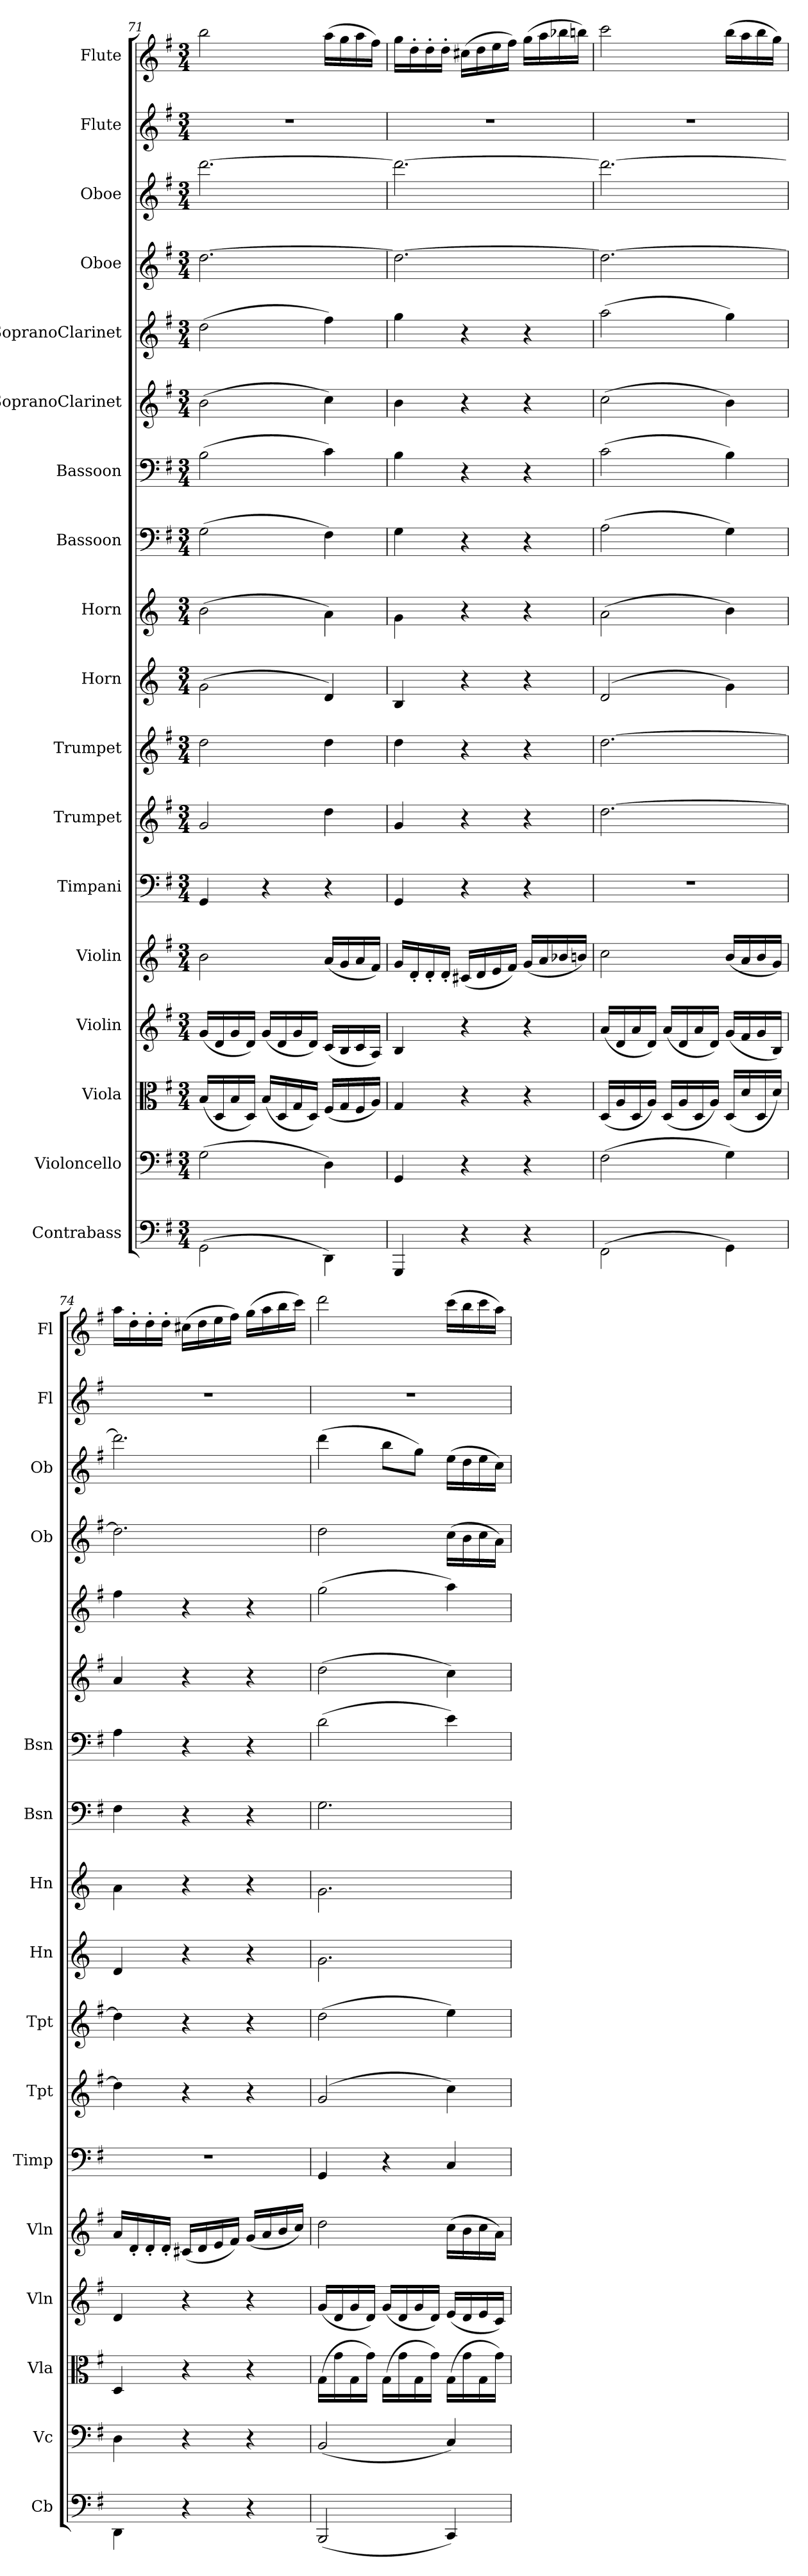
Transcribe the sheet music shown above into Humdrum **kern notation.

**kern	**kern	**kern	**kern	**kern	**kern	**kern	**kern	**kern	**kern	**kern	**kern	**kern	**kern	**kern	**kern	**kern	**kern
*part18	*part17	*part16	*part15	*part14	*part13	*part12	*part11	*part10	*part9	*part8	*part7	*part6	*part5	*part4	*part3	*part2	*part1
*staff18	*staff17	*staff16	*staff15	*staff14	*staff13	*staff12	*staff11	*staff10	*staff9	*staff8	*staff7	*staff6	*staff5	*staff4	*staff3	*staff2	*staff1
*I"Contrabass	*I"Violoncello	*I"Viola	*I"Violin	*I"Violin	*I"Timpani	*I"Trumpet	*I"Trumpet	*I"Horn	*I"Horn	*I"Bassoon	*I"Bassoon	*I"SopranoClarinet	*I"SopranoClarinet	*I"Oboe	*I"Oboe	*I"Flute	*I"Flute
*I'Cb	*I'Vc	*I'Vla	*I'Vln	*I'Vln	*I'Timp	*I'Tpt	*I'Tpt	*I'Hn	*I'Hn	*I'Bsn	*I'Bsn	*	*	*I'Ob	*I'Ob	*I'Fl	*I'Fl
*clefF4	*clefF4	*clefC3	*clefG2	*clefG2	*clefF4	*clefG2	*clefG2	*clefG2	*clefG2	*clefF4	*clefF4	*clefG2	*clefG2	*clefG2	*clefG2	*clefG2	*clefG2
*k[f#]	*k[f#]	*k[f#]	*k[f#]	*k[f#]	*k[f#]	*k[f#]	*k[f#]	*k[]	*k[]	*k[f#]	*k[f#]	*k[f#]	*k[f#]	*k[f#]	*k[f#]	*k[f#]	*k[f#]
*M3/4	*M3/4	*M3/4	*M3/4	*M3/4	*M3/4	*M3/4	*M3/4	*M3/4	*M3/4	*M3/4	*M3/4	*M3/4	*M3/4	*M3/4	*M3/4	*M3/4	*M3/4
=71	=71	=71	=71	=71	=71	=71	=71	=71	=71	=71	=71	=71	=71	=71	=71	=71	=71
(2GG\	(2G\	(16B/LL	(16g/LL	2b\	4GG/	2g/	2dd\	(2g\	(2b\	(2G\	(2B\	(2b\	(2dd\	[2.dd\	[2.ddd\	2.r	2bb\
.	.	16D/	16d/	.	.	.	.	.	.	.	.	.	.	.	.	.	.
.	.	16B/	16g/	.	.	.	.	.	.	.	.	.	.	.	.	.	.
.	.	16D/JJ)	16d/JJ)	.	.	.	.	.	.	.	.	.	.	.	.	.	.
.	.	(16B/LL	(16g/LL	.	4r	.	.	.	.	.	.	.	.	.	.	.	.
.	.	16D/	16d/	.	.	.	.	.	.	.	.	.	.	.	.	.	.
.	.	16G/	16g/	.	.	.	.	.	.	.	.	.	.	.	.	.	.
.	.	16D/JJ)	16d/JJ)	.	.	.	.	.	.	.	.	.	.	.	.	.	.
4DD\)	4D\)	(16F#/LL	(16c/LL	(16a/LL	4r	4dd\	4dd\	4d/)	4a\)	4F#\)	4c\)	4cc\)	4ff#\)	.	.	.	(16aa\LL
.	.	16G/	16B/	16g/	.	.	.	.	.	.	.	.	.	.	.	.	16gg\
.	.	16F#/	16c/	16a/	.	.	.	.	.	.	.	.	.	.	.	.	16aa\
.	.	16A/JJ)	16A/JJ)	16f#/JJ)	.	.	.	.	.	.	.	.	.	.	.	.	16ff#\JJ)
=72	=72	=72	=72	=72	=72	=72	=72	=72	=72	=72	=72	=72	=72	=72	=72	=72	=72
4GGG/	4GG/	4G/	4B/	16g/LL	4GG/	4g/	4dd\	4B/	4g\	4G\	4B\	4b\	4gg\	2.dd\_	2.ddd\_	2.r	16gg\LL
.	.	.	.	16d'/	.	.	.	.	.	.	.	.	.	.	.	.	16dd'\
.	.	.	.	16d'/	.	.	.	.	.	.	.	.	.	.	.	.	16dd'\
.	.	.	.	16d'/JJ	.	.	.	.	.	.	.	.	.	.	.	.	16dd'\JJ
4r	4r	4r	4r	(16c#X/LL	4r	4r	4r	4r	4r	4r	4r	4r	4r	.	.	.	(16cc#X\LL
.	.	.	.	16d/	.	.	.	.	.	.	.	.	.	.	.	.	16dd\
.	.	.	.	16e/	.	.	.	.	.	.	.	.	.	.	.	.	16ee\
.	.	.	.	16f#/JJ)	.	.	.	.	.	.	.	.	.	.	.	.	16ff#\JJ)
4r	4r	4r	4r	(16g/LL	4r	4r	4r	4r	4r	4r	4r	4r	4r	.	.	.	(16gg\LL
.	.	.	.	16a/	.	.	.	.	.	.	.	.	.	.	.	.	16aa\
.	.	.	.	16b-X/	.	.	.	.	.	.	.	.	.	.	.	.	16bb-X\
.	.	.	.	16bn/JJ)	.	.	.	.	.	.	.	.	.	.	.	.	16bbn\JJ)
=73	=73	=73	=73	=73	=73	=73	=73	=73	=73	=73	=73	=73	=73	=73	=73	=73	=73
(2FF#\	(2F#\	(16D/LL	(16a/LL	2cc\	2.r	[2.dd\	[2.dd\	(2d/	(2a\	(2A\	(2c\	(2cc\	(2aa\	2.dd\_	2.ddd\_	2.r	2ccc\
.	.	16A/	16d/	.	.	.	.	.	.	.	.	.	.	.	.	.	.
.	.	16D/	16a/	.	.	.	.	.	.	.	.	.	.	.	.	.	.
.	.	16A/JJ)	16d/JJ)	.	.	.	.	.	.	.	.	.	.	.	.	.	.
.	.	(16D/LL	(16a/LL	.	.	.	.	.	.	.	.	.	.	.	.	.	.
.	.	16A/	16d/	.	.	.	.	.	.	.	.	.	.	.	.	.	.
.	.	16D/	16a/	.	.	.	.	.	.	.	.	.	.	.	.	.	.
.	.	16A/JJ)	16d/JJ)	.	.	.	.	.	.	.	.	.	.	.	.	.	.
4GG\)	4G\)	(16D/LL	(16g/LL	(16b/LL	.	.	.	4g\)	4b\)	4G\)	4B\)	4b\)	4gg\)	.	.	.	(16bb\LL
.	.	16d/	16f#/	16a/	.	.	.	.	.	.	.	.	.	.	.	.	16aa\
.	.	16D/	16g/	16b/	.	.	.	.	.	.	.	.	.	.	.	.	16bb\
.	.	16d/JJ)	16B/JJ)	16g/JJ)	.	.	.	.	.	.	.	.	.	.	.	.	16gg\JJ)
=74	=74	=74	=74	=74	=74	=74	=74	=74	=74	=74	=74	=74	=74	=74	=74	=74	=74
4DD\	4D\	4D/	4d/	16a/LL	2.r	4dd\]	4dd\]	4d/	4a\	4F#\	4A\	4a/	4ff#\	2.dd\]	2.ddd\]	2.r	16aa\LL
.	.	.	.	16d'/	.	.	.	.	.	.	.	.	.	.	.	.	16dd'\
.	.	.	.	16d'/	.	.	.	.	.	.	.	.	.	.	.	.	16dd'\
.	.	.	.	16d'/JJ	.	.	.	.	.	.	.	.	.	.	.	.	16dd'\JJ
4r	4r	4r	4r	(16c#X/LL	.	4r	4r	4r	4r	4r	4r	4r	4r	.	.	.	(16cc#X\LL
.	.	.	.	16d/	.	.	.	.	.	.	.	.	.	.	.	.	16dd\
.	.	.	.	16e/	.	.	.	.	.	.	.	.	.	.	.	.	16ee\
.	.	.	.	16f#/JJ)	.	.	.	.	.	.	.	.	.	.	.	.	16ff#\JJ)
4r	4r	4r	4r	(16g/LL	.	4r	4r	4r	4r	4r	4r	4r	4r	.	.	.	(16gg\LL
.	.	.	.	16a/	.	.	.	.	.	.	.	.	.	.	.	.	16aa\
.	.	.	.	16b/	.	.	.	.	.	.	.	.	.	.	.	.	16bb\
.	.	.	.	16cc/JJ)	.	.	.	.	.	.	.	.	.	.	.	.	16ccc\JJ)
=75	=75	=75	=75	=75	=75	=75	=75	=75	=75	=75	=75	=75	=75	=75	=75	=75	=75
(2BBB/	(2BB/	(16G\LL	(16g/LL	2dd\	4GG/	(2g/	(2dd\	2.g\	2.g\	2.G\	(2d\	(2dd\	(2gg\	2dd\	(4ddd\	2.r	2ddd\
.	.	16g\	16d/	.	.	.	.	.	.	.	.	.	.	.	.	.	.
.	.	16G\	16g/	.	.	.	.	.	.	.	.	.	.	.	.	.	.
.	.	16g\JJ)	16d/JJ)	.	.	.	.	.	.	.	.	.	.	.	.	.	.
.	.	(16G\LL	(16g/LL	.	4r	.	.	.	.	.	.	.	.	.	8bb\L	.	.
.	.	16g\	16d/	.	.	.	.	.	.	.	.	.	.	.	.	.	.
.	.	16G\	16g/	.	.	.	.	.	.	.	.	.	.	.	8gg\J)	.	.
.	.	16g\JJ)	16d/JJ)	.	.	.	.	.	.	.	.	.	.	.	.	.	.
4CC/)	4C/)	(16G\LL	(16e/LL	(16cc\LL	4C/	4cc\)	4ee\)	.	.	.	4e\)	4cc\)	4aa\)	(16cc\LL	(16ee\LL	.	(16ccc\LL
.	.	16g\	16d/	16b\	.	.	.	.	.	.	.	.	.	16b\	16dd\	.	16bb\
.	.	16G\	16e/	16cc\	.	.	.	.	.	.	.	.	.	16cc\	16ee\	.	16ccc\
.	.	16g\JJ)	16c/JJ)	16a\JJ)	.	.	.	.	.	.	.	.	.	16a\JJ)	16cc\JJ)	.	16aa\JJ)
=	=	=	=	=	=	=	=	=	=	=	=	=	=	=	=	=	=
*-	*-	*-	*-	*-	*-	*-	*-	*-	*-	*-	*-	*-	*-	*-	*-	*-	*-
